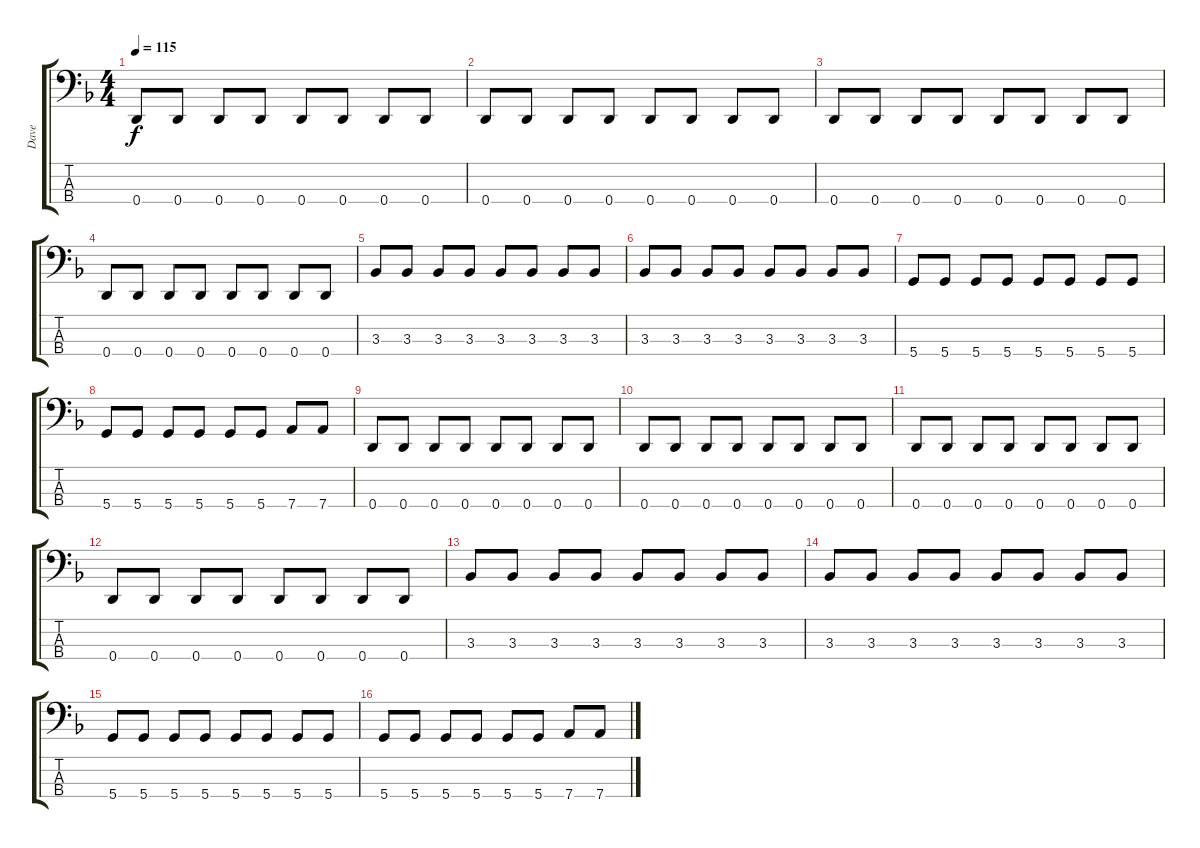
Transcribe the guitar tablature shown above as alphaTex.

\track ("Dave" "Dave") {instrument electricbasspick}
\staff {score tabs}
\tuning (F2 C2 G1 D1) {hide}
\ts (4 4)
\tempo 115
\clef f4
\ks dminor
0.4.8{dy f} 0.4.8 0.4.8 0.4.8 0.4.8 0.4.8 0.4.8 0.4.8 |
0.4.8 0.4.8 0.4.8 0.4.8 0.4.8 0.4.8 0.4.8 0.4.8 |
0.4.8 0.4.8 0.4.8 0.4.8 0.4.8 0.4.8 0.4.8 0.4.8 |
0.4.8 0.4.8 0.4.8 0.4.8 0.4.8 0.4.8 0.4.8 0.4.8 |
3.3.8 3.3.8 3.3.8 3.3.8 3.3.8 3.3.8 3.3.8 3.3.8 |
3.3.8 3.3.8 3.3.8 3.3.8 3.3.8 3.3.8 3.3.8 3.3.8 |
5.4.8 5.4.8 5.4.8 5.4.8 5.4.8 5.4.8 5.4.8 5.4.8 |
5.4.8 5.4.8 5.4.8 5.4.8 5.4.8 5.4.8 7.4.8 7.4.8 |
0.4.8 0.4.8 0.4.8 0.4.8 0.4.8 0.4.8 0.4.8 0.4.8 |
0.4.8 0.4.8 0.4.8 0.4.8 0.4.8 0.4.8 0.4.8 0.4.8 |
0.4.8 0.4.8 0.4.8 0.4.8 0.4.8 0.4.8 0.4.8 0.4.8 |
0.4.8 0.4.8 0.4.8 0.4.8 0.4.8 0.4.8 0.4.8 0.4.8 |
3.3.8 3.3.8 3.3.8 3.3.8 3.3.8 3.3.8 3.3.8 3.3.8 |
3.3.8 3.3.8 3.3.8 3.3.8 3.3.8 3.3.8 3.3.8 3.3.8 |
5.4.8 5.4.8 5.4.8 5.4.8 5.4.8 5.4.8 5.4.8 5.4.8 |
5.4.8 5.4.8 5.4.8 5.4.8 5.4.8 5.4.8 7.4.8 7.4.8
